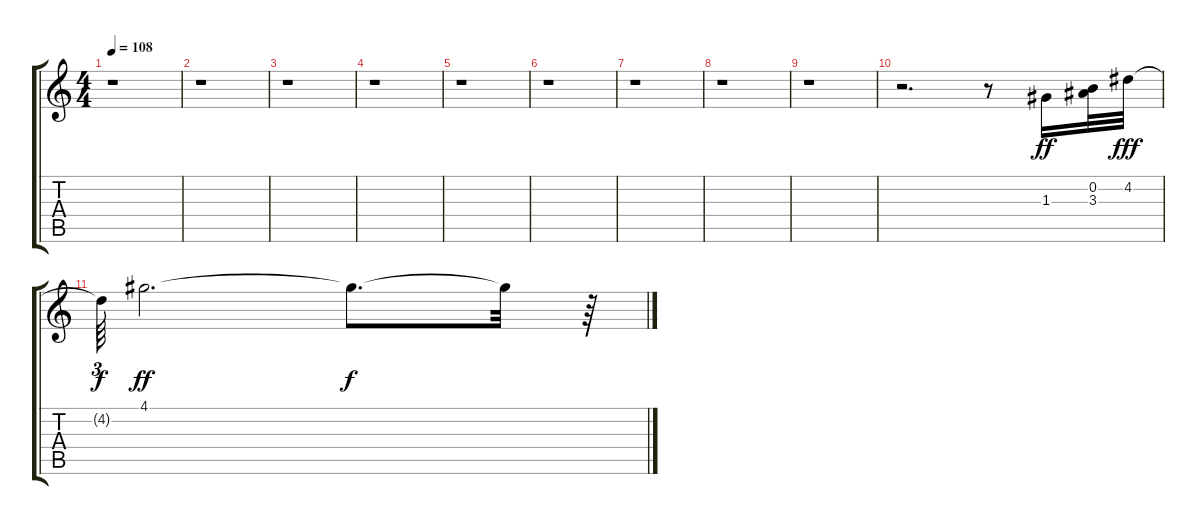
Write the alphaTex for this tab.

\track "" {instrument electricguitarjazz}
\staff {score tabs}
\tuning (E4 B3 G3 D3 A2 E2) {hide}
\ts (4 4)
\tempo 108
\clef g2
\ks c
r.1{dy f} |
r.1 |
r.1 |
r.1 |
r.1 |
r.1 |
r.1 |
r.1 |
r.1 |
r.2{d} r.8 1.3.16{dy ff} (0.2 3.3).32 4.2.32{dy fff} |
4.2{t}.64{tu (3 2) dy f} 4.1.2{d dy ff} 4.1{t}.8{d dy f} 4.1{t}.32 r.64
